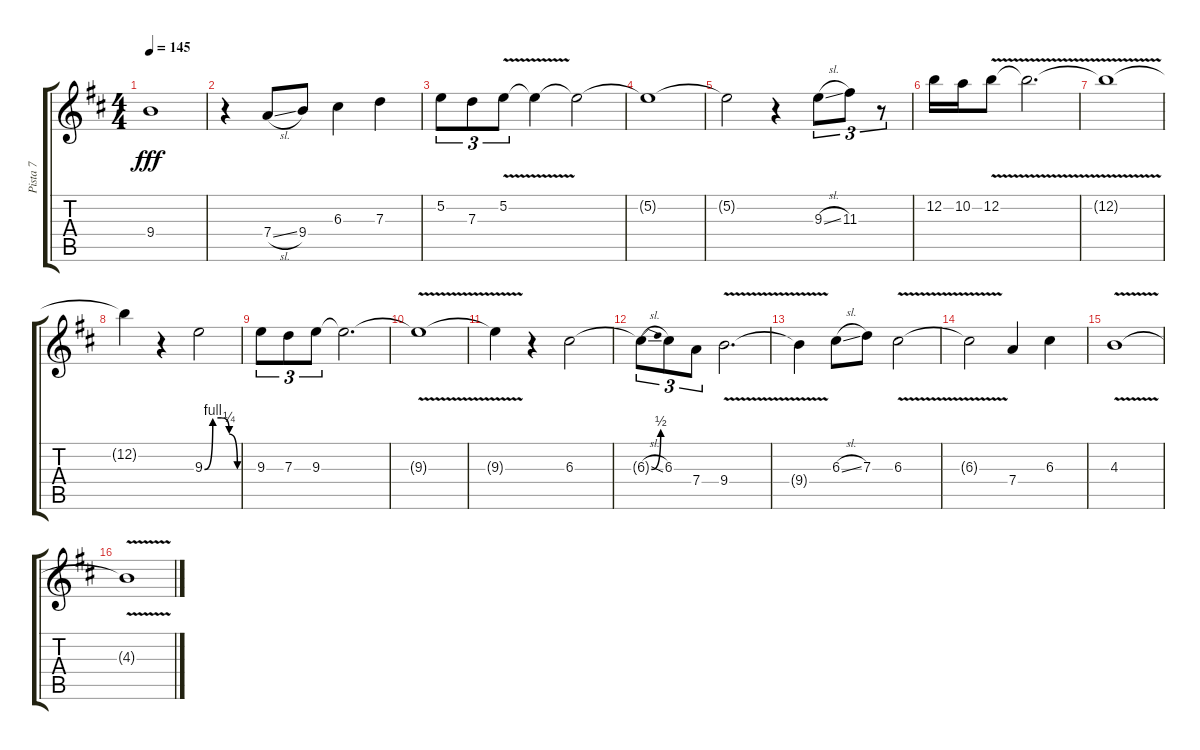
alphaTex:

\track ("Pista 7" "Pista 7") {instrument overdrivenguitar}
\staff {score tabs}
\tuning (E4 B3 G3 D3 A2 E2) {hide}
\ts (4 4)
\tempo 145
\clef g2
\ks d
9.4{t}.1{dy fff} |
r.4 7.4{sl}.8 9.4.8 6.3.4 7.3.4 |
5.2.8{tu (3 2)} 7.3.8{tu (3 2)} 5.2{v}.8{tu (3 2)} 5.2{t}.4 5.2{t}.2 |
5.2{t}.1 |
5.2{t}.2 r.4 9.3{sl}.8{tu (3 2)} 11.3.8{tu (3 2)} r.8{tu (3 2)} |
12.2.16 10.2.16 12.2{v}.8 12.2{v t}.2{d} |
12.2{t}.1 |
12.2{t}.4 r.4 9.3{be (custom 0 0 15 4 30 4 45 1 60 0)}.2 |
9.3.8{tu (3 2)} 7.3.8{tu (3 2)} 9.3.8{tu (3 2)} 9.3{t}.2{d} |
9.3{v t}.1 |
9.3{t}.4 r.4 6.3.2 |
6.3{be (bend 0 0 60 2) sl t}.8{tu (3 2)} 6.3.8{tu (3 2)} 7.4.8{tu (3 2)} 9.4{v}.2{d} |
9.4{t}.4 6.3{sl}.8 7.3.8 6.3{v}.2 |
6.3{t}.2 7.4.4 6.3.4 |
4.3{v}.1 |
4.3{t}.1
